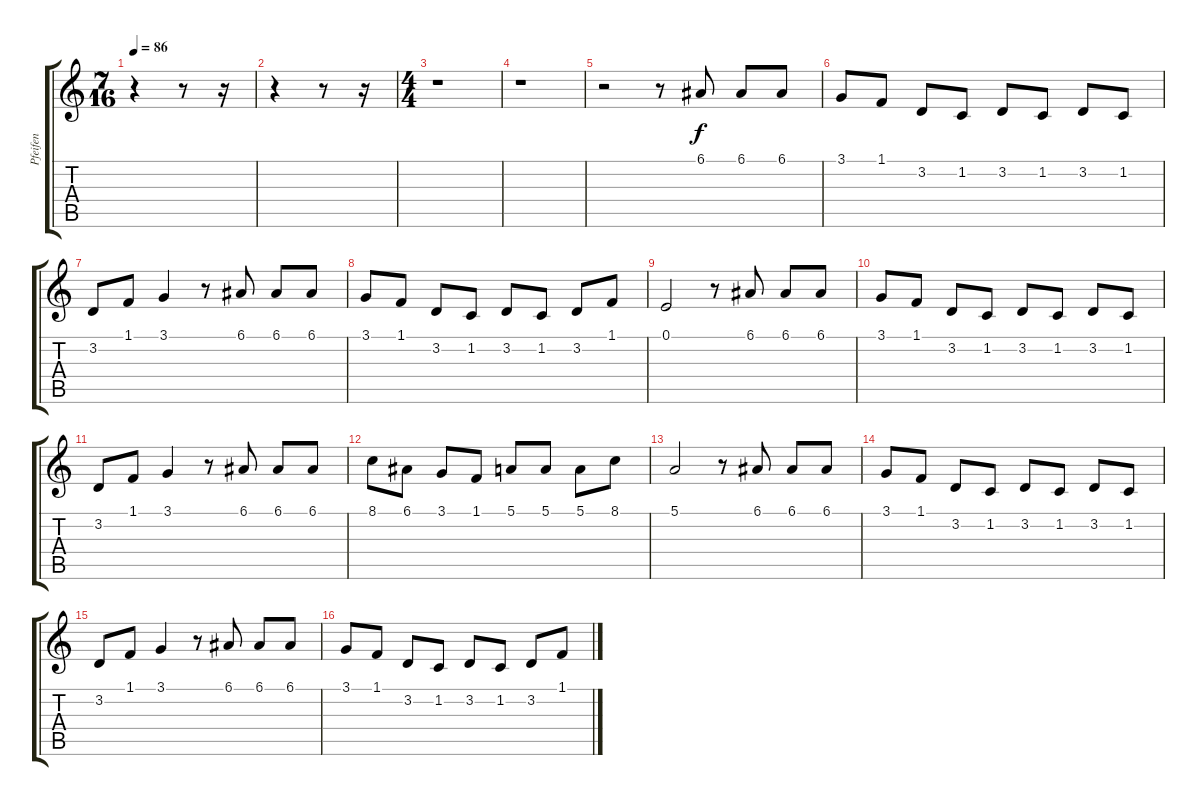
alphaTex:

\track ("Pfeifen" "Pfeifen") {instrument pad4choir}
\staff {score tabs}
\tuning (E4 B3 G3 D3 A2 E2) {hide}
\ts (7 16)
\tempo 86
\clef g2
\ks c
r.4{dy f} r.8 r.16 |
r.4 r.8 r.16 |
\ts (4 4)
r.1 |
r.1 |
r.2 r.8 6.1.8{volume 10} 6.1.8 6.1.8 |
3.1.8{volume 13} 1.1.8 3.2.8 1.2.8 3.2.8 1.2.8 3.2.8 1.2.8 |
3.2.8{volume 15} 1.1.8 3.1.4 r.8 6.1.8 6.1.8 6.1.8 |
3.1.8 1.1.8 3.2.8 1.2.8 3.2.8 1.2.8 3.2.8 1.1.8 |
0.1.2 r.8 6.1.8 6.1.8 6.1.8 |
3.1.8 1.1.8 3.2.8 1.2.8 3.2.8 1.2.8 3.2.8 1.2.8 |
3.2.8 1.1.8 3.1.4 r.8 6.1.8 6.1.8 6.1.8 |
8.1.8 6.1.8 3.1.8 1.1.8 5.1.8 5.1.8 5.1.8 8.1.8 |
5.1.2{volume 15} r.8 6.1.8 6.1.8 6.1.8 |
3.1.8{volume 14} 1.1.8 3.2.8 1.2.8 3.2.8 1.2.8 3.2.8 1.2.8 |
3.2.8{volume 11} 1.1.8 3.1.4 r.8 6.1.8 6.1.8 6.1.8 |
3.1.8{volume 9} 1.1.8 3.2.8 1.2.8 3.2.8 1.2.8 3.2.8 1.1.8
